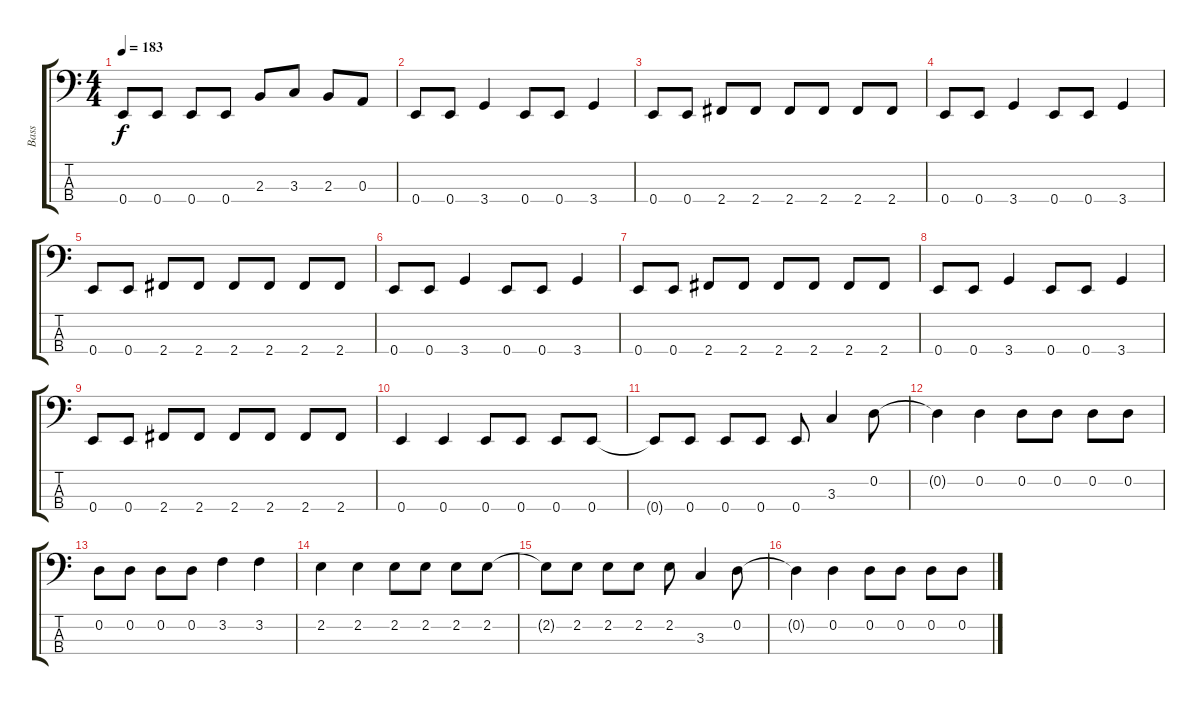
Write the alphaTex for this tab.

\track ("Bass" "Bass") {instrument electricbasspick}
\staff {score tabs}
\tuning (G2 D2 A1 E1) {hide}
\ts (4 4)
\tempo 183
\clef f4
\ks c
0.4.8{dy f} 0.4.8 0.4.8 0.4.8 2.3.8 3.3.8 2.3.8 0.3.8 |
0.4.8 0.4.8 3.4.4 0.4.8 0.4.8 3.4.4 |
0.4.8 0.4.8 2.4.8 2.4.8 2.4.8 2.4.8 2.4.8 2.4.8 |
0.4.8 0.4.8 3.4.4 0.4.8 0.4.8 3.4.4 |
0.4.8 0.4.8 2.4.8 2.4.8 2.4.8 2.4.8 2.4.8 2.4.8 |
0.4.8 0.4.8 3.4.4 0.4.8 0.4.8 3.4.4 |
0.4.8 0.4.8 2.4.8 2.4.8 2.4.8 2.4.8 2.4.8 2.4.8 |
0.4.8 0.4.8 3.4.4 0.4.8 0.4.8 3.4.4 |
0.4.8 0.4.8 2.4.8 2.4.8 2.4.8 2.4.8 2.4.8 2.4.8 |
0.4.4 0.4.4 0.4.8 0.4.8 0.4.8 0.4.8 |
0.4{t}.8 0.4.8 0.4.8 0.4.8 0.4.8 3.3.4 0.2.8 |
0.2{t}.4 0.2.4 0.2.8 0.2.8 0.2.8 0.2.8 |
0.2.8 0.2.8 0.2.8 0.2.8 3.2.4 3.2.4 |
2.2.4 2.2.4 2.2.8 2.2.8 2.2.8 2.2.8 |
2.2{t}.8 2.2.8 2.2.8 2.2.8 2.2.8 3.3.4 0.2.8 |
0.2{t}.4 0.2.4 0.2.8 0.2.8 0.2.8 0.2.8
